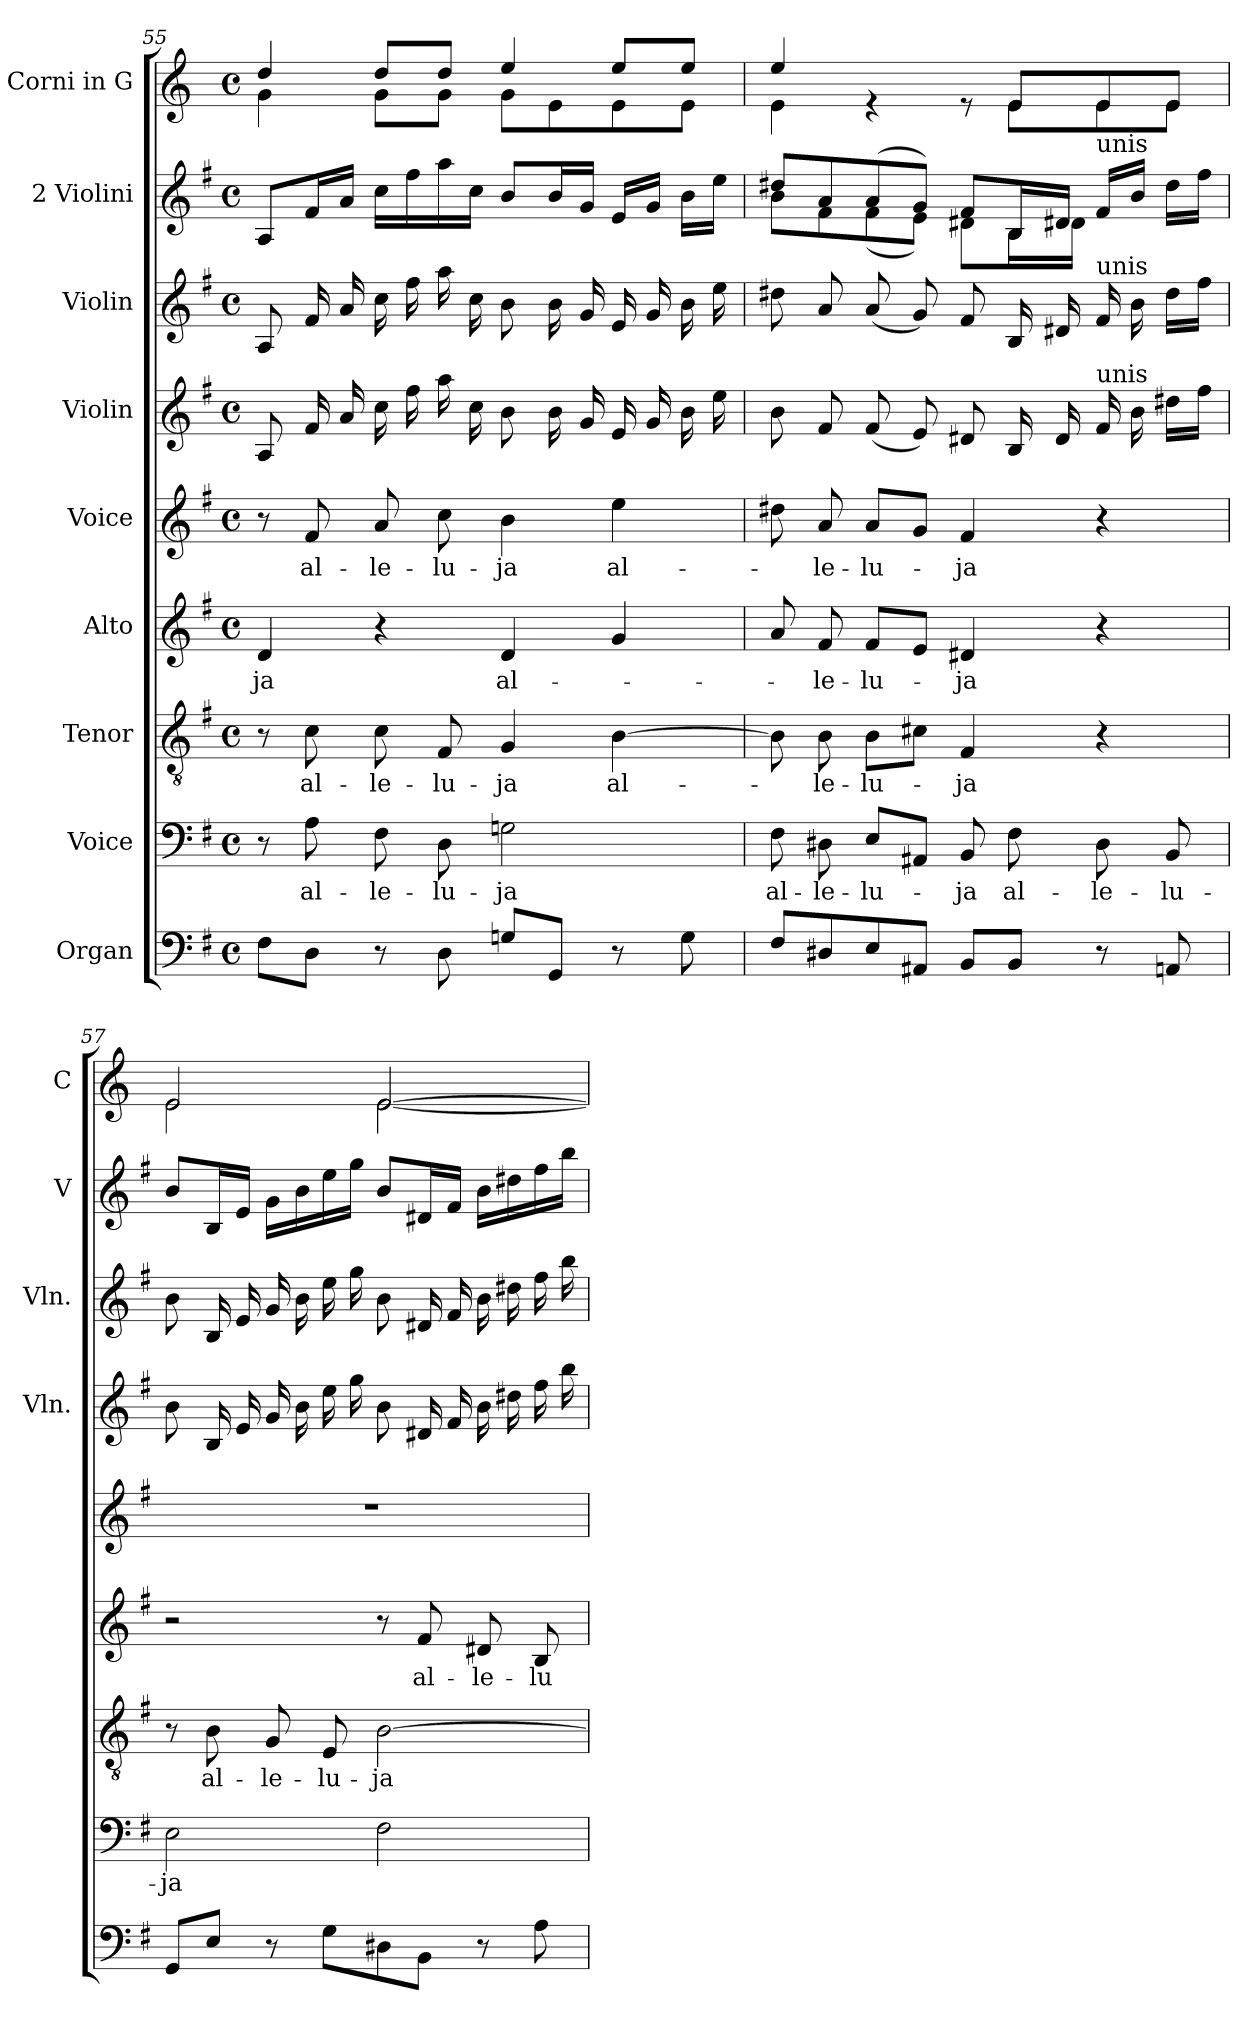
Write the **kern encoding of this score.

**kern	**kern	**text	**kern	**text	**kern	**text	**kern	**text	**kern	**kern	**kern	**kern
*part9	*part8	*part8	*part7	*part7	*part6	*part6	*part5	*part5	*part4	*part3	*part2	*part1
*staff9	*staff8	*staff8	*staff7	*staff7	*staff6	*staff6	*staff5	*staff5	*staff4	*staff3	*staff2	*staff1
*I"Organ	*I"Voice	*	*I"Tenor	*	*I"Alto	*	*I"Voice	*	*I"Violin	*I"Violin	*I"2 Violini	*I"Corni in G
*	*	*	*	*	*	*	*	*	*I'Vln.	*I'Vln.	*I'V	*I'C
!!LO:LB:g=z
*clefF4	*clefF4	*	*clefGv2	*	*clefG2	*	*clefG2	*	*clefG2	*clefG2	*clefG2	*clefG2
*	*	*	*	*	*	*	*	*	*	*	*	*ITrd3c5
*k[f#]	*k[f#]	*	*k[f#]	*	*k[f#]	*	*k[f#]	*	*k[f#]	*k[f#]	*k[f#]	*k[f#]
*M4/4	*M4/4	*	*M4/4	*	*M4/4	*	*M4/4	*	*M4/4	*M4/4	*M4/4	*M4/4
*met(c)	*met(c)	*	*met(c)	*	*met(c)	*	*met(c)	*	*met(c)	*met(c)	*met(c)	*met(c)
=55	=55	=55	=55	=55	=55	=55	=55	=55	=55	=55	=55	=55
!	!	!	!	!	!	!LO:LY:b	!	!	!	!	!	!
*	*	*	*	*	*	*	*	*	*	*	*	*^
8F#\L	8r	.	8r	.	4d/	-ja	8r	.	8A/	8A/	8A/L	4a/	4d\
!	!	!LO:LY:b	!	!LO:LY:b	!	!	!	!LO:LY:b	!	!	!	!	!
8D\J	8A\	al-	8c\	al-	.	.	8f#/	al-	16f#/	16f#/	16f#/L	.	.
.	.	.	.	.	.	.	.	.	16a/	16a/	16a/JJ	.	.
!	!	!LO:LY:b	!	!LO:LY:b	!	!	!	!LO:LY:b	!	!	!	!	!
8r	8F#\	-le-	8c\	-le-	4r	.	8a/	-le-	16cc\	16cc\	16cc\LL	8a/L	8d\L
.	.	.	.	.	.	.	.	.	16ff#\	16ff#\	16ff#\	.	.
!	!	!LO:LY:b	!	!LO:LY:b	!	!	!	!LO:LY:b	!	!	!	!	!
8D\	8D\	-lu-	8F#/	-lu-	.	.	8cc\	-lu-	16aa\	16aa\	16aa\	8a/J	8d\J
.	.	.	.	.	.	.	.	.	16cc\	16cc\	16cc\JJ	.	.
!	!	!LO:LY:b	!	!LO:LY:b	!	!LO:LY:b	!	!LO:LY:b	!	!	!	!	!
8Gn/L	2Gn\	-ja	4G/	-ja	4d/	al-	4b\	-ja	8b\	8b\	8b/L	4b/	8d\L
8GG/J	.	.	.	.	.	.	.	.	16b\	16b\	16b/L	.	8B\
.	.	.	.	.	.	.	.	.	16g/	16g/	16g/JJ	.	.
!	!	!	!	!LO:LY:b	!	!	!	!LO:LY:b	!	!	!	!	!
8r	.	.	[4B\	al-	4g/	.	4ee\	al-	16e/	16e/	16e/LL	8b/L	8B\
.	.	.	.	.	.	.	.	.	16g/	16g/	16g/JJ	.	.
8G\	.	.	.	.	.	.	.	.	16b\	16b\	16b\LL	8b/J	8B\J
.	.	.	.	.	.	.	.	.	16ee\	16ee\	16ee\JJ	.	.
=56	=56	=56	=56	=56	=56	=56	=56	=56	=56	=56	=56	=56	=56
!	!	!LO:LY:b	!	!	!	!	!	!	!	!	!	!	!
*	*	*	*	*	*	*	*	*	*	*	*^	*	*
8F#/L	8F#\	al-	8B\]	.	8a/	.	8dd#X\	.	8b\	8dd#X\	8dd#X/L	8b\L	4b/	4B\
!	!	!LO:LY:b	!	!LO:LY:b	!	!LO:LY:b	!	!LO:LY:b	!	!	!	!	!	!
8D#X/	8D#X\	-le-	8B\	-le-	8f#/	-le-	8a/	-le-	8f#/	8a/	8a/	8f#\	.	.
!	!	!LO:LY:b	!	!LO:LY:b	!	!LO:LY:b	!	!LO:LY:b	!	!	!	!	!	!
8E/	8E/L	-lu-	8B\L	-lu-	8f#/L	-lu-	8a/L	-lu-	(8f#/	(8a/	(8a/	(8f#\	4re	4.ryy
8AA#X/J	8AA#X/J	.	8c#X\J	.	8e/J	.	8g/J	.	8e/)	8g/)	8g/J)	8e\J)	.	.
!	!	!LO:LY:b	!	!LO:LY:b	!	!LO:LY:b	!	!LO:LY:b	!	!	!	!	!	!
8BB/L	8BB/	-ja	4F#/	-ja	4d#X/	-ja	4f#/	-ja	8d#X/	8f#/	8f#/L	8d#X\L	8re	.
!	!	!LO:LY:b	!	!	!	!	!	!	!	!	!	!	!	!
8BB/J	8F#\	al-	.	.	.	.	.	.	16B/	16B/	16B/L	16B\L	8B/L	8B\L
.	.	.	.	.	.	.	.	.	16d#/	16d#X/	16d#X/JJ	16d#\JJ	.	.
!	!	!	!	!	!	!	!	!	!	!	!LO:TX:a:t=unis	!	!	!
!	!	!	!	!	!	!	!	!	!	!LO:TX:a:t=unis	!	!	!	!
!	!	!	!	!	!	!	!	!	!LO:TX:a:t=unis	!	!	!	!	!
!	!	!LO:LY:b	!	!	!	!	!	!	!	!	!	!	!	!
8r	8D#\	-le-	4r	.	4r	.	4r	.	16f#/	16f#/	16f#/LL	4ryy	8B/	8B\
.	.	.	.	.	.	.	.	.	16b\	16b\	16b/JJ	.	.	.
!	!	!LO:LY:b	!	!	!	!	!	!	!	!	!	!	!	!
8AAn/	8BB/	-lu-	.	.	.	.	.	.	16dd#X\LL	16dd#\LL	16dd#\LL	.	8B/J	8B\J
.	.	.	.	.	.	.	.	.	16ff#\JJ	16ff#\JJ	16ff#\JJ	.	.	.
*	*	*	*	*	*	*	*	*	*	*	*v	*v	*	*
=57	=57	=57	=57	=57	=57	=57	=57	=57	=57	=57	=57	=57	=57
!	!	!LO:LY:b	!	!	!	!	!	!	!	!	!	!	!
8GG/L	2E\	-ja	8r	.	2r	.	1r	.	8b\	8b\	8b/L	2B/	2B\
!	!	!	!	!LO:LY:b	!	!	!	!	!	!	!	!	!
8E/J	.	.	8B\	al-	.	.	.	.	16B/	16B/	16B/L	.	.
.	.	.	.	.	.	.	.	.	16e/	16e/	16e/JJ	.	.
!	!	!	!	!LO:LY:b	!	!	!	!	!	!	!	!	!
8r	.	.	8G/	-le-	.	.	.	.	16g/	16g/	16g\LL	.	.
.	.	.	.	.	.	.	.	.	16b\	16b\	16b\	.	.
!	!	!	!	!LO:LY:b	!	!	!	!	!	!	!	!	!
8G\L	.	.	8E/	-lu-	.	.	.	.	16ee\	16ee\	16ee\	.	.
.	.	.	.	.	.	.	.	.	16gg\	16gg\	16gg\JJ	.	.
!	!	!	!	!LO:LY:b	!	!	!	!	!	!	!	!	!
8D#X\	2F#\	.	[2B\	-ja	8r	.	.	.	8b\	8b\	8b/L	[2B/	[2B\
!	!	!	!	!	!	!LO:LY:b	!	!	!	!	!	!	!
8BB\J	.	.	.	.	8f#/	al-	.	.	16d#X/	16d#X/	16d#X/L	.	.
.	.	.	.	.	.	.	.	.	16f#/	16f#/	16f#/JJ	.	.
!	!	!	!	!	!	!LO:LY:b	!	!	!	!	!	!	!
8r	.	.	.	.	8d#X/	-le-	.	.	16b\	16b\	16b\LL	.	.
.	.	.	.	.	.	.	.	.	16dd#X\	16dd#X\	16dd#X\	.	.
!	!	!	!	!	!	!LO:LY:b	!	!	!	!	!	!	!
8A\	.	.	.	.	8B/	-lu-	.	.	16ff#\	16ff#\	16ff#\	.	.
.	.	.	.	.	.	.	.	.	16bb\	16bb\	16bb\JJ	.	.
*	*	*	*	*	*	*	*	*	*	*	*	*v	*v
=	=	=	=	=	=	=	=	=	=	=	=	=
*-	*-	*-	*-	*-	*-	*-	*-	*-	*-	*-	*-	*-
